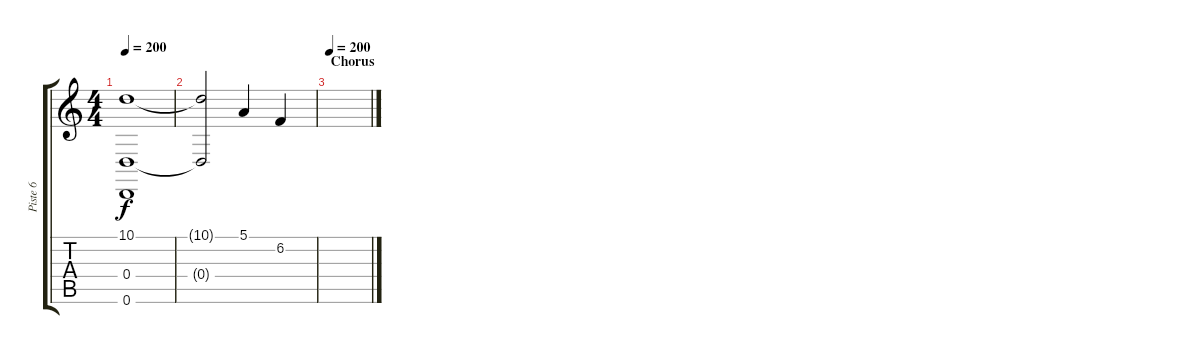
\track ("Piste 6" "Piste 6") {instrument stringensemble1}
\staff {score tabs}
\tuning (E4 B3 G3 D3 A2 D2) {hide}
\ts (4 4)
\tempo 200
\clef g2
\ks c
(10.1{t} 0.4{t} 0.6).1{dy f} |
(10.1{t} 0.4{t}).2 5.1.4 6.2.4 |
\section ("" "Chorus")
\tempo 200
